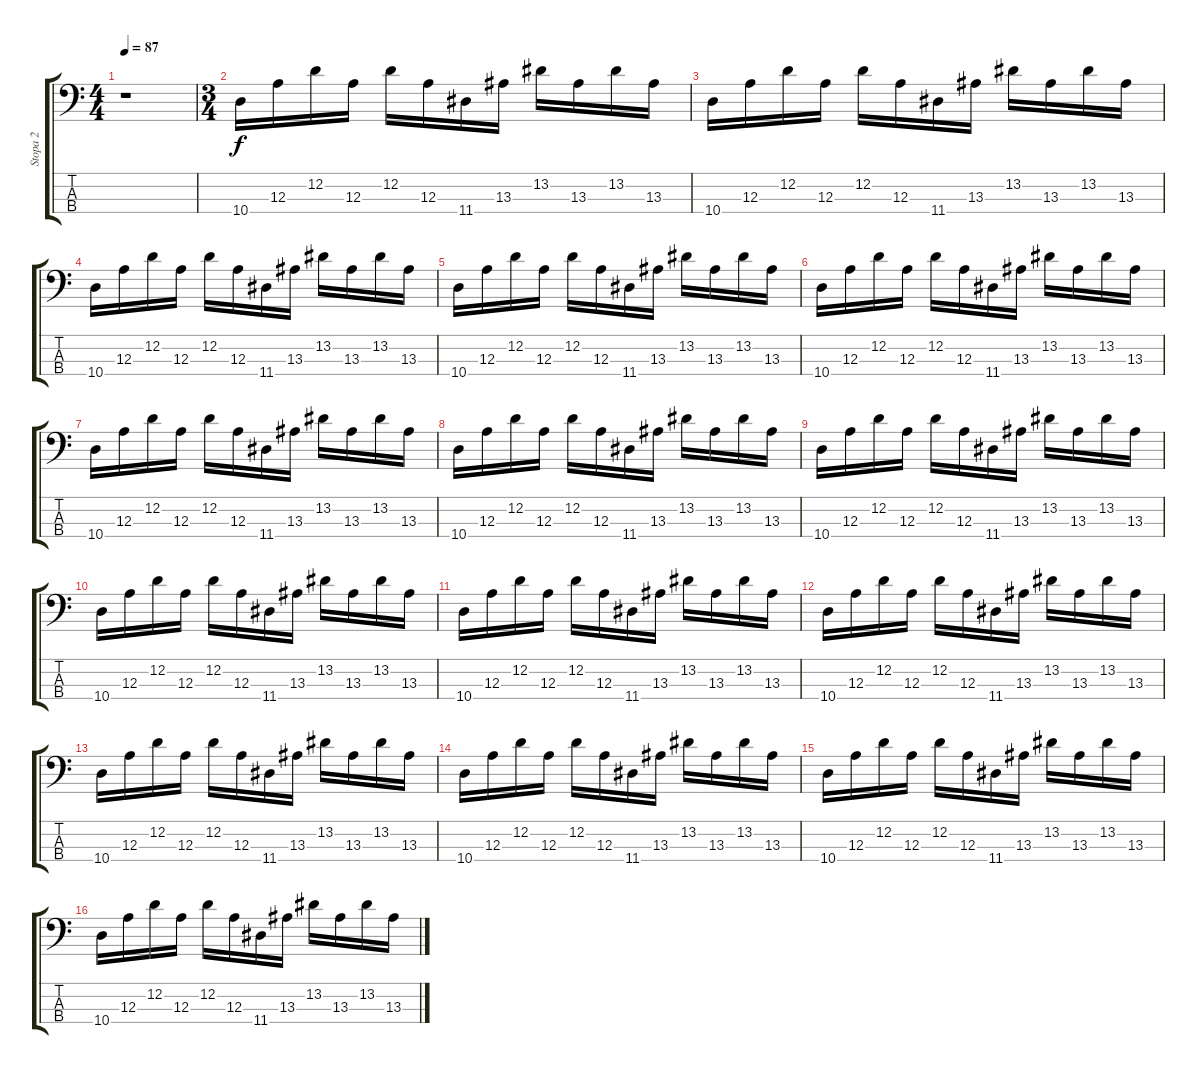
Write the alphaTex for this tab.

\track ("Stopa 2" "Stopa 2") {instrument fretlessbass}
\staff {score tabs}
\tuning (G2 D2 A1 E1) {hide}
\ts (4 4)
\tempo 87
\clef f4
\ks c
r.1{dy f} |
\ts (3 4)
10.4.16 12.3.16 12.2.16 12.3.16 12.2.16 12.3.16 11.4.16 13.3.16 13.2.16 13.3.16 13.2.16 13.3.16 |
10.4.16 12.3.16 12.2.16 12.3.16 12.2.16 12.3.16 11.4.16 13.3.16 13.2.16 13.3.16 13.2.16 13.3.16 |
10.4.16 12.3.16 12.2.16 12.3.16 12.2.16 12.3.16 11.4.16 13.3.16 13.2.16 13.3.16 13.2.16 13.3.16 |
10.4.16 12.3.16 12.2.16 12.3.16 12.2.16 12.3.16 11.4.16 13.3.16 13.2.16 13.3.16 13.2.16 13.3.16 |
10.4.16{volume 8} 12.3.16 12.2.16 12.3.16 12.2.16 12.3.16 11.4.16 13.3.16 13.2.16 13.3.16 13.2.16 13.3.16 |
10.4.16 12.3.16 12.2.16 12.3.16 12.2.16 12.3.16 11.4.16 13.3.16 13.2.16 13.3.16 13.2.16 13.3.16 |
10.4.16 12.3.16 12.2.16 12.3.16 12.2.16 12.3.16 11.4.16 13.3.16 13.2.16 13.3.16 13.2.16 13.3.16 |
10.4.16 12.3.16 12.2.16 12.3.16 12.2.16 12.3.16 11.4.16 13.3.16 13.2.16 13.3.16 13.2.16 13.3.16 |
10.4.16 12.3.16 12.2.16 12.3.16 12.2.16 12.3.16 11.4.16 13.3.16 13.2.16 13.3.16 13.2.16 13.3.16 |
10.4.16 12.3.16 12.2.16 12.3.16 12.2.16 12.3.16 11.4.16 13.3.16 13.2.16 13.3.16 13.2.16 13.3.16 |
10.4.16 12.3.16 12.2.16 12.3.16 12.2.16 12.3.16 11.4.16 13.3.16 13.2.16 13.3.16 13.2.16 13.3.16 |
10.4.16 12.3.16 12.2.16 12.3.16 12.2.16 12.3.16 11.4.16 13.3.16 13.2.16 13.3.16 13.2.16 13.3.16 |
10.4.16 12.3.16 12.2.16 12.3.16 12.2.16 12.3.16 11.4.16 13.3.16 13.2.16 13.3.16 13.2.16 13.3.16 |
10.4.16 12.3.16 12.2.16 12.3.16 12.2.16 12.3.16 11.4.16 13.3.16 13.2.16 13.3.16 13.2.16 13.3.16 |
10.4.16 12.3.16 12.2.16 12.3.16 12.2.16 12.3.16 11.4.16 13.3.16 13.2.16 13.3.16 13.2.16 13.3.16
